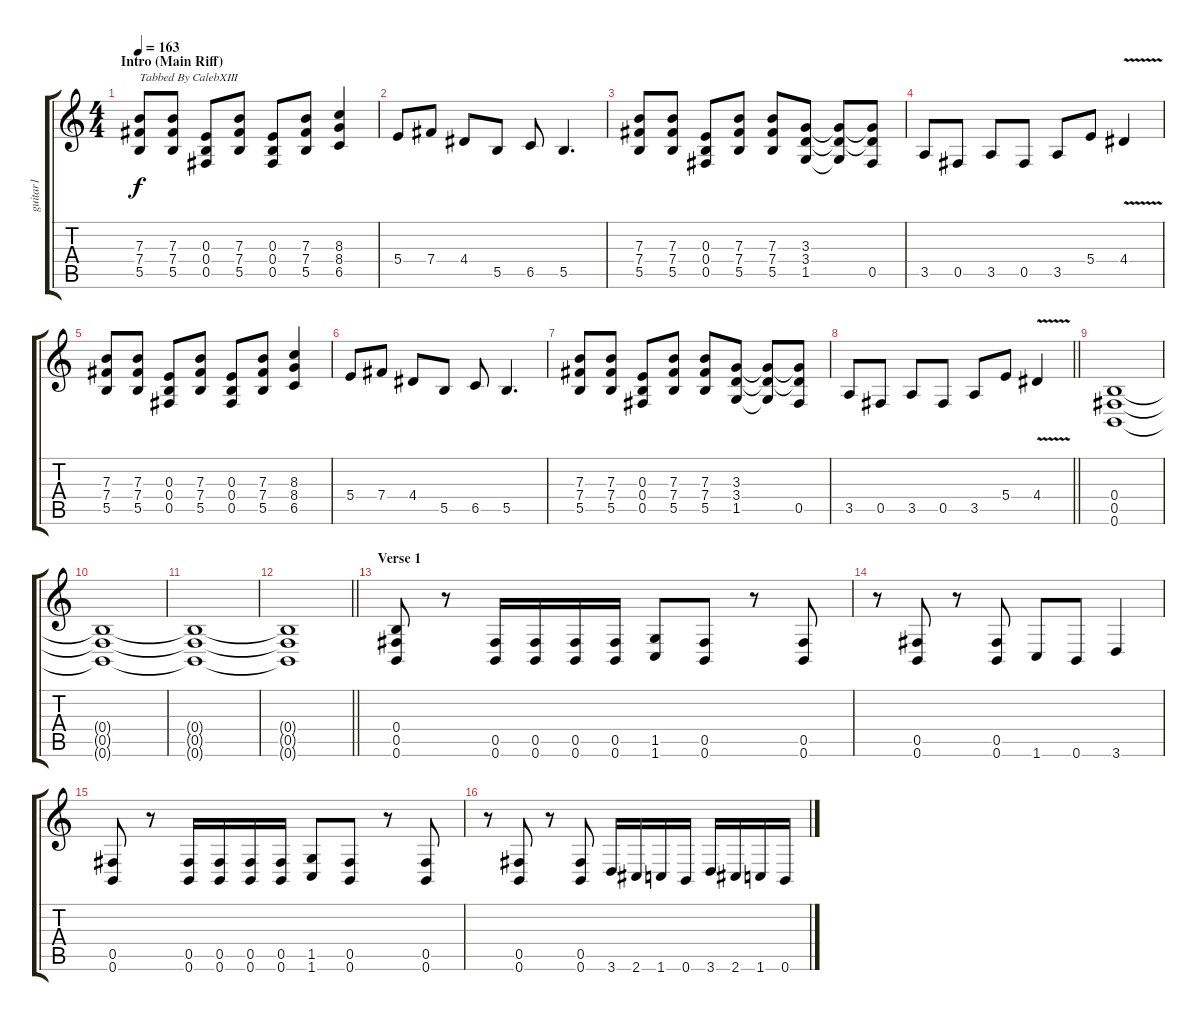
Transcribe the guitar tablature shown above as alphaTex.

\track ("guitar1" "guitar1") {instrument overdrivenguitar}
\staff {score tabs}
\tuning (Db4 Ab3 E3 B2 Gb2 B1) {hide}
\ts (4 4)
\section ("" "Intro (Main Riff)")
\tempo 163
\clef g2
\ks c
(7.3 7.4 5.5).8{txt "Tabbed By CalebXIII" dy f instrument overdrivenguitar} (7.3 7.4 5.5).8 (0.3 0.4 0.5).8 (7.3 7.4 5.5).8 (0.3 0.4 0.5).8 (7.3 7.4 5.5).8 (8.3 8.4 6.5).4 |
5.4.8 7.4.8 4.4.8 5.5.8 6.5.8 5.5.4{d} |
(7.3 7.4 5.5).8 (7.3 7.4 5.5).8 (0.3 0.4 0.5).8 (7.3 7.4 5.5).8 (7.3 7.4 5.5).8 (3.3 3.4 1.5).8 (3.3{t} 3.4{t} 1.5{t}).8 (3.3{t} 3.4{t} 0.5).8 |
3.5.8 0.5.8 3.5.8 0.5.8 3.5.8 5.4.8 4.4{v}.4 |
(7.3 7.4 5.5).8 (7.3 7.4 5.5).8 (0.3 0.4 0.5).8 (7.3 7.4 5.5).8 (0.3 0.4 0.5).8 (7.3 7.4 5.5).8 (8.3 8.4 6.5).4 |
5.4.8 7.4.8 4.4.8 5.5.8 6.5.8 5.5.4{d} |
(7.3 7.4 5.5).8 (7.3 7.4 5.5).8 (0.3 0.4 0.5).8 (7.3 7.4 5.5).8 (7.3 7.4 5.5).8 (3.3 3.4 1.5).8 (3.3{t} 3.4{t} 1.5{t}).8 (3.3{t} 3.4{t} 0.5).8 |
\barLineRight lightlight
3.5.8 0.5.8 3.5.8 0.5.8 3.5.8 5.4.8 4.4{v}.4 |
(0.4 0.5 0.6).1 |
(0.4{t} 0.5{t} 0.6{t}).1 |
(0.4{t} 0.5{t} 0.6{t}).1 |
\barLineRight lightlight
(0.4{t} 0.5{t} 0.6{t}).1 |
\section ("" "Verse 1")
(0.4 0.5 0.6).8 r.8 (0.5 0.6).16 (0.5 0.6).16 (0.5 0.6).16 (0.5 0.6).16 (1.5 1.6).8 (0.5 0.6).8 r.8 (0.5 0.6).8 |
r.8 (0.5 0.6).8 r.8 (0.5 0.6).8 1.6.8 0.6.8 3.6.4 |
(0.5 0.6).8 r.8 (0.5 0.6).16 (0.5 0.6).16 (0.5 0.6).16 (0.5 0.6).16 (1.5 1.6).8 (0.5 0.6).8 r.8 (0.5 0.6).8 |
r.8 (0.5 0.6).8 r.8 (0.5 0.6).8 3.6.16 2.6.16 1.6.16 0.6.16 3.6.16 2.6.16 1.6.16 0.6.16
